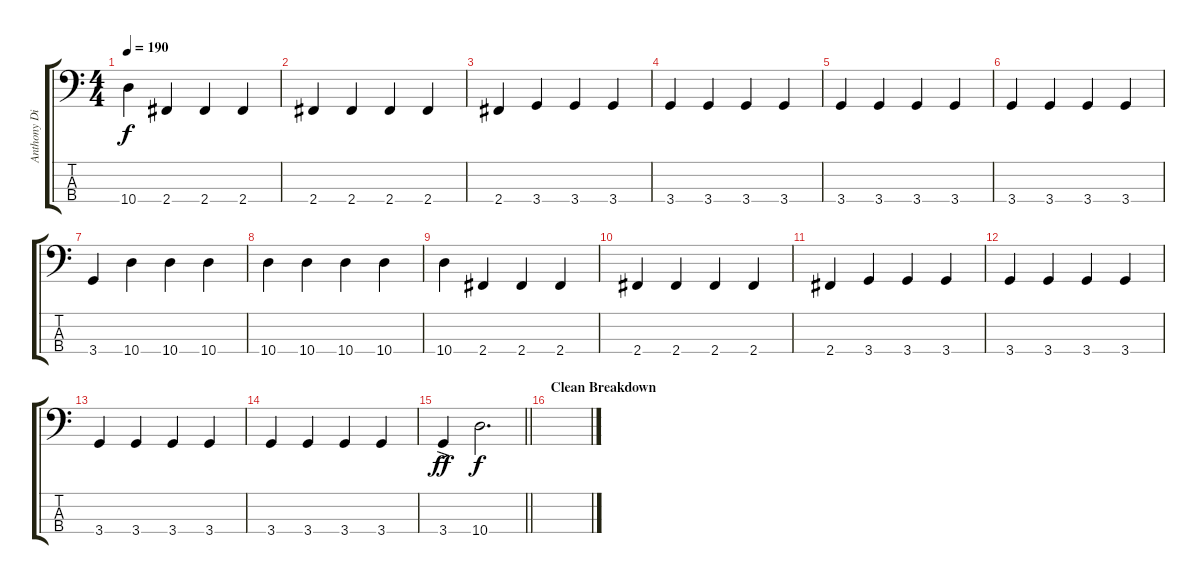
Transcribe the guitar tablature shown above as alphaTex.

\track ("Anthony DiIonno (Bass)" "Anthony Di") {instrument electricbasspick}
\staff {score tabs}
\tuning (G2 D2 A1 E1) {hide}
\ts (4 4)
\tempo 190
\clef f4
\ks c
10.4.4{dy f} 2.4.4 2.4.4 2.4.4 |
2.4.4 2.4.4 2.4.4 2.4.4 |
2.4.4 3.4.4 3.4.4 3.4.4 |
3.4.4 3.4.4 3.4.4 3.4.4 |
3.4.4 3.4.4 3.4.4 3.4.4 |
3.4.4 3.4.4 3.4.4 3.4.4 |
3.4.4 10.4.4 10.4.4 10.4.4 |
10.4.4 10.4.4 10.4.4 10.4.4 |
10.4.4 2.4.4 2.4.4 2.4.4 |
2.4.4 2.4.4 2.4.4 2.4.4 |
2.4.4 3.4.4 3.4.4 3.4.4 |
3.4.4 3.4.4 3.4.4 3.4.4 |
3.4.4 3.4.4 3.4.4 3.4.4 |
3.4.4 3.4.4 3.4.4 3.4.4 |
\barLineRight lightlight
3.4{ac}.4{dy ff} 10.4.2{d dy f} |
\section ("" "Clean Breakdown")
